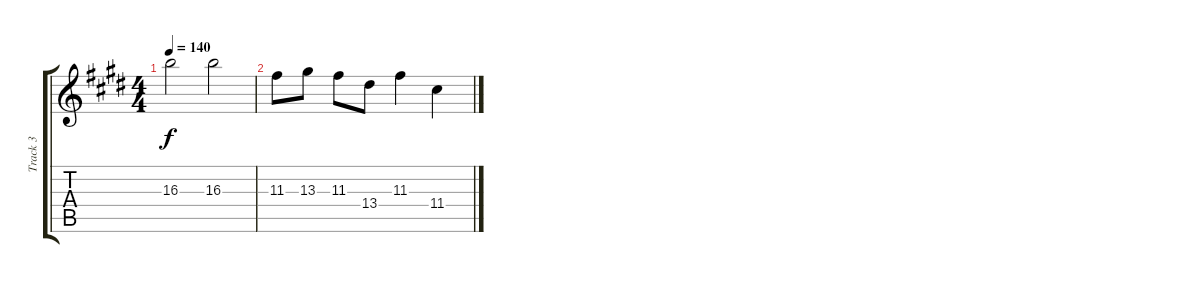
\track ("Track 3" "Track 3") {instrument electricguitarjazz}
\staff {score tabs}
\tuning (E4 B3 G3 D3 A2 E2) {hide}
\ts (4 4)
\tempo 140
\clef g2
\ks e
16.3.2{dy f} 16.3.2 |
11.3.8 13.3.8 11.3.8 13.4.8 11.3.4 11.4.4
